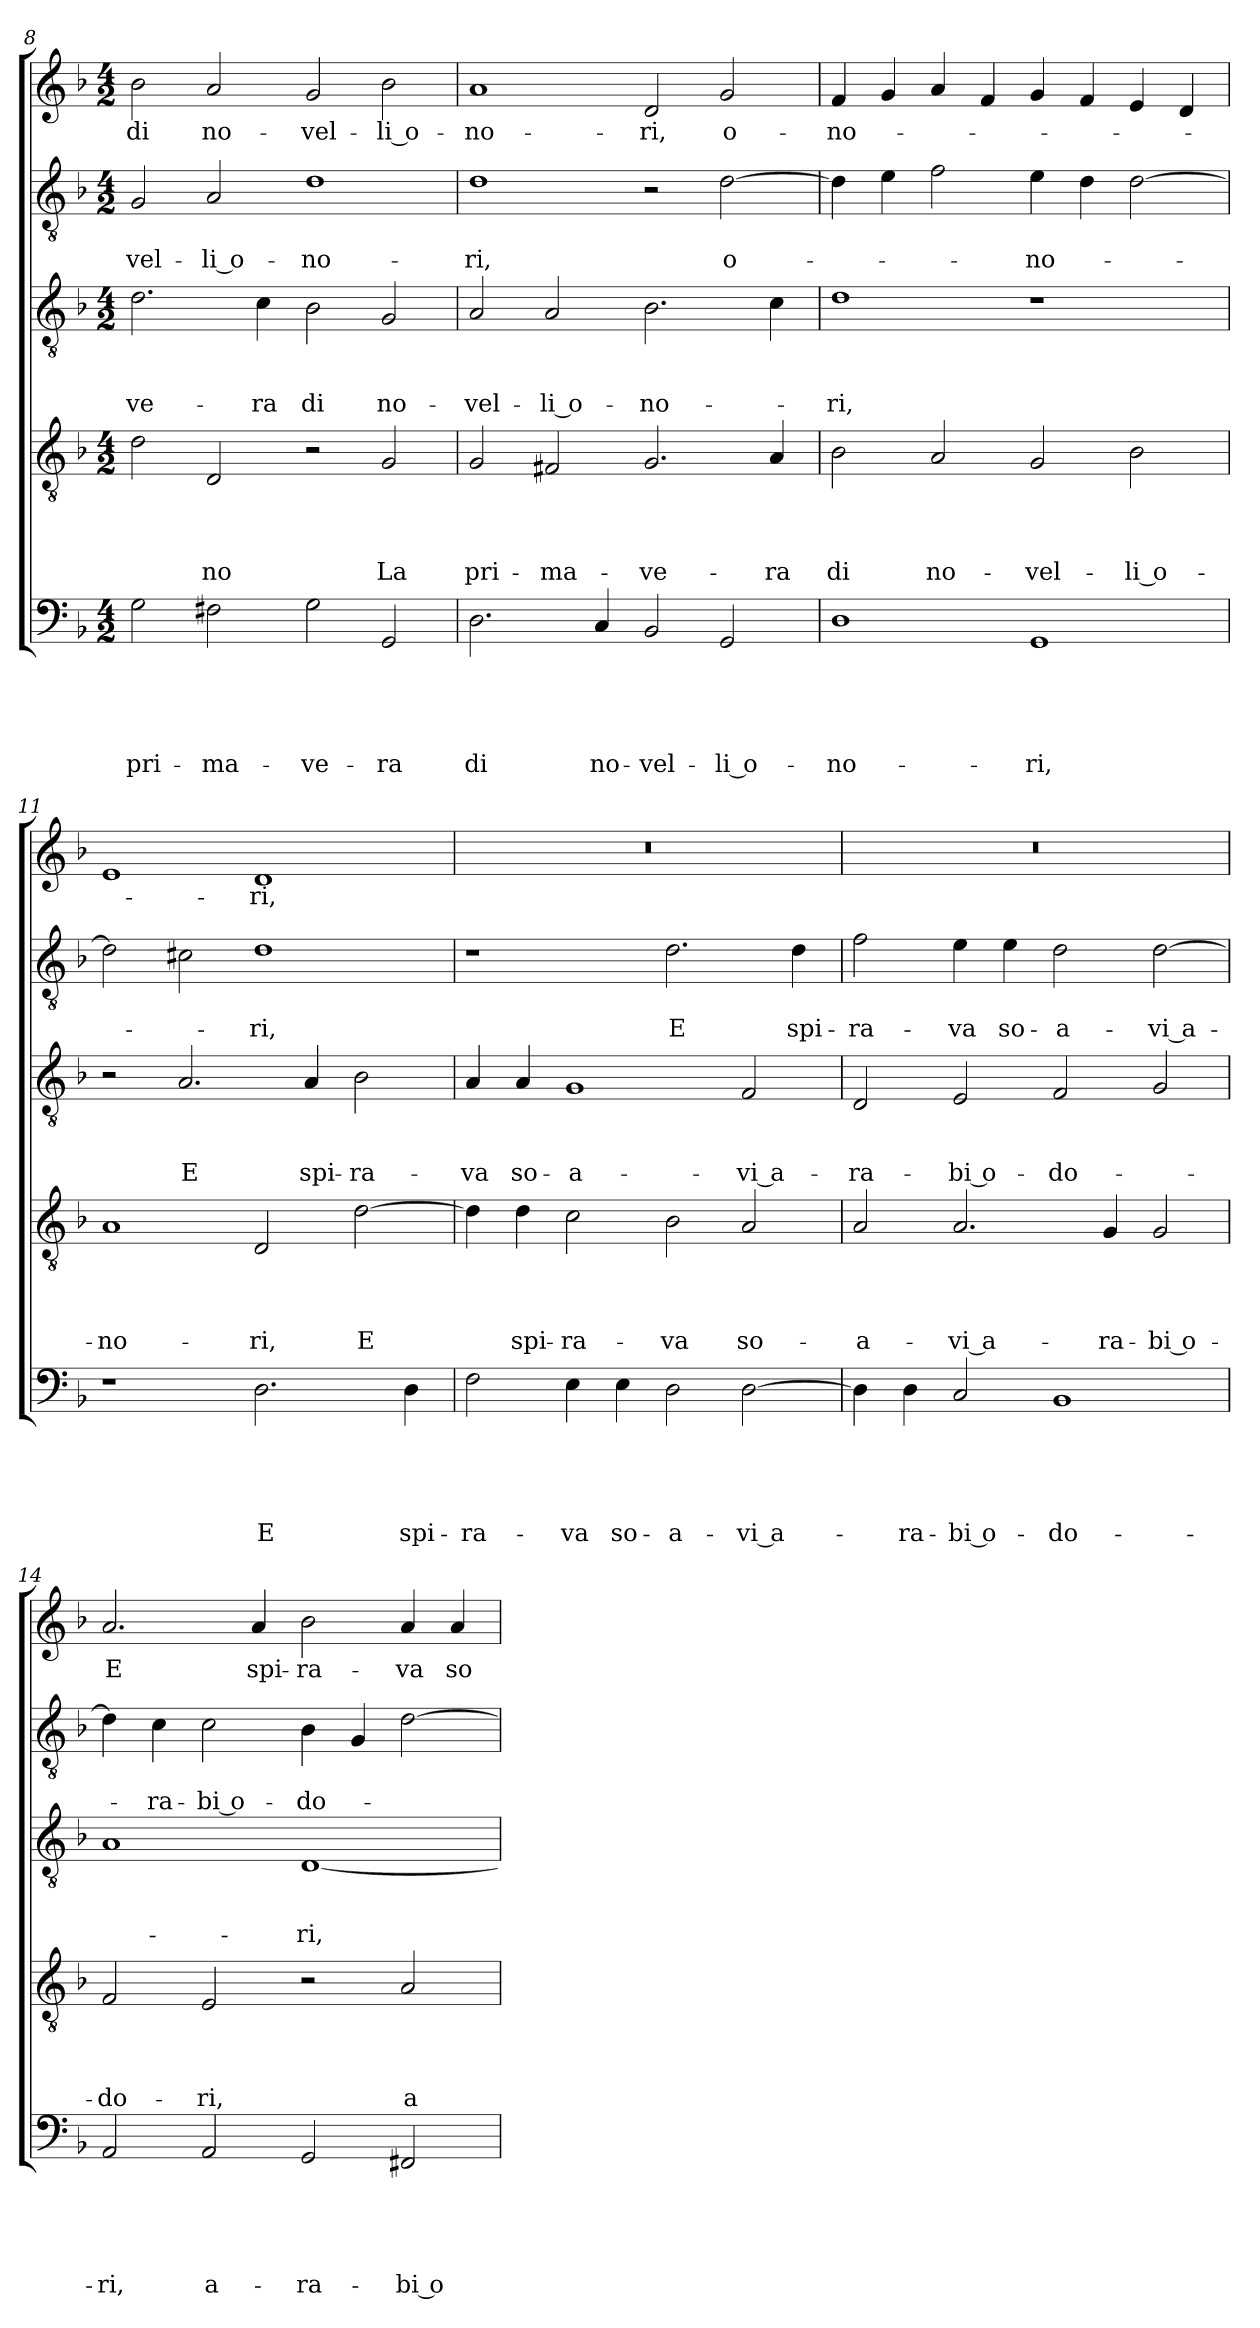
**kern	**text	**text	**text	**text	**text	**kern	**text	**text	**text	**text	**kern	**text	**text	**text	**kern	**text	**text	**kern	**text
*part5	*part5	*part5	*part5	*part5	*part5	*part4	*part4	*part4	*part4	*part4	*part3	*part3	*part3	*part3	*part2	*part2	*part2	*part1	*part1
*staff5	*staff5	*staff5	*staff5	*staff5	*staff5	*staff4	*staff4	*staff4	*staff4	*staff4	*staff3	*staff3	*staff3	*staff3	*staff2	*staff2	*staff2	*staff1	*staff1
*clefF4	*	*	*	*	*	*clefGv2	*	*	*	*	*clefGv2	*	*	*	*clefGv2	*	*	*clefG2	*
*k[b-]	*	*	*	*	*	*k[b-]	*	*	*	*	*k[b-]	*	*	*	*k[b-]	*	*	*k[b-]	*
*d:	*	*	*	*	*	*d:	*	*	*	*	*d:	*	*	*	*d:	*	*	*d:	*
*M4/2	*	*	*	*	*	*M4/2	*	*	*	*	*M4/2	*	*	*	*M4/2	*	*	*M4/2	*
=8	=8	=8	=8	=8	=8	=8	=8	=8	=8	=8	=8	=8	=8	=8	=8	=8	=8	=8	=8
!	!	!	!	!	!LO:LY:b	!	!	!	!	!	!	!	!	!LO:LY:b	!	!	!LO:LY:b	!	!LO:LY:b
2G\	.	.	.	.	pri-	2d\	.	.	.	.	2.d\	.	.	-ve-	2G/	.	-vel-	2b-\	di
!	!	!	!	!	!LO:LY:b	!	!	!	!	!LO:LY:b	!	!	!	!	!	!	!LO:LY:b	!	!LO:LY:b
2F#X\	.	.	.	.	-ma-	2D/	.	.	.	-no	.	.	.	.	2A/	.	-li o-	2a/	no-
!	!	!	!	!	!	!	!	!	!	!	!	!	!	!LO:LY:b	!	!	!	!	!
.	.	.	.	.	.	.	.	.	.	.	4c\	.	.	-ra	.	.	.	.	.
!	!	!	!	!	!LO:LY:b	!	!	!	!	!	!	!	!	!LO:LY:b	!	!	!LO:LY:b	!	!LO:LY:b
2G\	.	.	.	.	-ve-	2r	.	.	.	.	2B-\	.	.	di	1d	.	-no-	2g/	-vel-
!	!	!	!	!	!LO:LY:b	!	!	!	!	!LO:LY:b	!	!	!	!LO:LY:b	!	!	!	!	!LO:LY:b
2GG/	.	.	.	.	-ra	2G/	.	.	.	La	2G/	.	.	no-	.	.	.	2b-\	-li o-
=9	=9	=9	=9	=9	=9	=9	=9	=9	=9	=9	=9	=9	=9	=9	=9	=9	=9	=9	=9
!	!	!	!	!	!LO:LY:b	!	!	!	!	!LO:LY:b	!	!	!	!LO:LY:b	!	!	!LO:LY:b	!	!LO:LY:b
2.D\	.	.	.	.	di	2G/	.	.	.	pri-	2A/	.	.	-vel-	1d	.	-ri,	1a	-no-
!	!	!	!	!	!	!	!	!	!	!LO:LY:b	!	!	!	!LO:LY:b	!	!	!	!	!
.	.	.	.	.	.	2F#X/	.	.	.	-ma-	2A/	.	.	-li o-	.	.	.	.	.
!	!	!	!	!	!LO:LY:b	!	!	!	!	!	!	!	!	!	!	!	!	!	!
4C/	.	.	.	.	no-	.	.	.	.	.	.	.	.	.	.	.	.	.	.
!	!	!	!	!	!LO:LY:b	!	!	!	!	!LO:LY:b	!	!	!	!LO:LY:b	!	!	!	!	!LO:LY:b
2BB-/	.	.	.	.	-vel-	2.G/	.	.	.	-ve-	2.B-\	.	.	-no-	2r	.	.	2d/	-ri,
!	!	!	!	!	!LO:LY:b	!	!	!	!	!	!	!	!	!	!	!	!LO:LY:b	!	!LO:LY:b
2GG/	.	.	.	.	-li o-	.	.	.	.	.	.	.	.	.	[2d\	.	o-	2g/	o-
!	!	!	!	!	!	!	!	!	!	!LO:LY:b	!	!	!	!	!	!	!	!	!
.	.	.	.	.	.	4A/	.	.	.	-ra	4c\	.	.	.	.	.	.	.	.
!!LO:LB:g=z
=10	=10	=10	=10	=10	=10	=10	=10	=10	=10	=10	=10	=10	=10	=10	=10	=10	=10	=10	=10
!	!	!	!	!	!LO:LY:b	!	!	!	!	!LO:LY:b	!	!	!	!LO:LY:b	!	!	!	!	!LO:LY:b
1D	.	.	.	.	-no-	2B-\	.	.	.	di	1d	.	.	-ri,	4d\]	.	.	4f/	-no-
.	.	.	.	.	.	.	.	.	.	.	.	.	.	.	4e\	.	.	4g/	.
!	!	!	!	!	!	!	!	!	!	!LO:LY:b	!	!	!	!	!	!	!	!	!
.	.	.	.	.	.	2A/	.	.	.	no-	.	.	.	.	2f\	.	.	4a/	.
.	.	.	.	.	.	.	.	.	.	.	.	.	.	.	.	.	.	4f/	.
!	!	!	!	!	!LO:LY:b	!	!	!	!	!LO:LY:b	!	!	!	!	!	!	!LO:LY:b	!	!
1GG	.	.	.	.	-ri,	2G/	.	.	.	-vel-	1r	.	.	.	4e\	.	-no-	4g/	.
.	.	.	.	.	.	.	.	.	.	.	.	.	.	.	4d\	.	.	4f/	.
!	!	!	!	!	!	!	!	!	!	!LO:LY:b	!	!	!	!	!	!	!	!	!
.	.	.	.	.	.	2B-\	.	.	.	-li o-	.	.	.	.	[2d\	.	.	4e/	.
.	.	.	.	.	.	.	.	.	.	.	.	.	.	.	.	.	.	4d/	.
=11	=11	=11	=11	=11	=11	=11	=11	=11	=11	=11	=11	=11	=11	=11	=11	=11	=11	=11	=11
!	!	!	!	!	!	!	!	!	!	!LO:LY:b	!	!	!	!	!	!	!	!	!
1r	.	.	.	.	.	1A	.	.	.	-no-	2r	.	.	.	2d\]	.	.	1e	.
!	!	!	!	!	!	!	!	!	!	!	!	!	!	!LO:LY:b	!	!	!	!	!
.	.	.	.	.	.	.	.	.	.	.	2.A/	.	.	E	2c#X\	.	.	.	.
!	!	!	!	!	!LO:LY:b	!	!	!	!	!LO:LY:b	!	!	!	!	!	!	!LO:LY:b	!	!LO:LY:b
2.D\	.	.	.	.	E	2D/	.	.	.	-ri,	.	.	.	.	1d	.	-ri,	1d	-ri,
!	!	!	!	!	!	!	!	!	!	!	!	!	!	!LO:LY:b	!	!	!	!	!
.	.	.	.	.	.	.	.	.	.	.	4A/	.	.	spi-	.	.	.	.	.
!	!	!	!	!	!	!	!	!	!	!LO:LY:b	!	!	!	!LO:LY:b	!	!	!	!	!
.	.	.	.	.	.	[2d\	.	.	.	E	2B-\	.	.	-ra-	.	.	.	.	.
!	!	!	!	!	!LO:LY:b	!	!	!	!	!	!	!	!	!	!	!	!	!	!
4D\	.	.	.	.	spi-	.	.	.	.	.	.	.	.	.	.	.	.	.	.
=12	=12	=12	=12	=12	=12	=12	=12	=12	=12	=12	=12	=12	=12	=12	=12	=12	=12	=12	=12
!	!	!	!	!	!LO:LY:b	!	!	!	!	!	!	!	!	!LO:LY:b	!	!	!	!	!
2F\	.	.	.	.	-ra-	4d\]	.	.	.	.	4A/	.	.	-va	1r	.	.	0r	.
!	!	!	!	!	!	!	!	!	!	!LO:LY:b	!	!	!	!LO:LY:b	!	!	!	!	!
.	.	.	.	.	.	4d\	.	.	.	spi-	4A/	.	.	so-	.	.	.	.	.
!	!	!	!	!	!LO:LY:b	!	!	!	!	!LO:LY:b	!	!	!	!LO:LY:b	!	!	!	!	!
4E\	.	.	.	.	-va	2c\	.	.	.	-ra-	1G	.	.	-a-	.	.	.	.	.
!	!	!	!	!	!LO:LY:b	!	!	!	!	!	!	!	!	!	!	!	!	!	!
4E\	.	.	.	.	so-	.	.	.	.	.	.	.	.	.	.	.	.	.	.
!	!	!	!	!	!LO:LY:b	!	!	!	!	!LO:LY:b	!	!	!	!	!	!	!LO:LY:b	!	!
2D\	.	.	.	.	-a-	2B-\	.	.	.	-va	.	.	.	.	2.d\	.	E	.	.
!	!	!	!	!	!LO:LY:b	!	!	!	!	!LO:LY:b	!	!	!	!LO:LY:b	!	!	!	!	!
[2D\	.	.	.	.	-vi a-	2A/	.	.	.	so-	2F/	.	.	-vi a-	.	.	.	.	.
!	!	!	!	!	!	!	!	!	!	!	!	!	!	!	!	!	!LO:LY:b	!	!
.	.	.	.	.	.	.	.	.	.	.	.	.	.	.	4d\	.	spi-	.	.
=13	=13	=13	=13	=13	=13	=13	=13	=13	=13	=13	=13	=13	=13	=13	=13	=13	=13	=13	=13
!	!	!	!	!	!	!	!	!	!	!LO:LY:b	!	!	!	!LO:LY:b	!	!	!LO:LY:b	!	!
4D\]	.	.	.	.	.	2A/	.	.	.	-a-	2D/	.	.	-ra-	2f\	.	-ra-	0r	.
!	!	!	!	!	!LO:LY:b	!	!	!	!	!	!	!	!	!	!	!	!	!	!
4D\	.	.	.	.	-ra-	.	.	.	.	.	.	.	.	.	.	.	.	.	.
!	!	!	!	!	!LO:LY:b	!	!	!	!	!LO:LY:b	!	!	!	!LO:LY:b	!	!	!LO:LY:b	!	!
2C/	.	.	.	.	-bi o-	2.A/	.	.	.	-vi a-	2E/	.	.	-bi o-	4e\	.	-va	.	.
!	!	!	!	!	!	!	!	!	!	!	!	!	!	!	!	!	!LO:LY:b	!	!
.	.	.	.	.	.	.	.	.	.	.	.	.	.	.	4e\	.	so-	.	.
!	!	!	!	!	!LO:LY:b	!	!	!	!	!	!	!	!	!LO:LY:b	!	!	!LO:LY:b	!	!
1BB-	.	.	.	.	-do-	.	.	.	.	.	2F/	.	.	-do-	2d\	.	-a-	.	.
!	!	!	!	!	!	!	!	!	!	!LO:LY:b	!	!	!	!	!	!	!	!	!
.	.	.	.	.	.	4G/	.	.	.	-ra-	.	.	.	.	.	.	.	.	.
!	!	!	!	!	!	!	!	!	!	!LO:LY:b	!	!	!	!	!	!	!LO:LY:b	!	!
.	.	.	.	.	.	2G/	.	.	.	-bi o-	2G/	.	.	.	[2d\	.	-vi a-	.	.
=14	=14	=14	=14	=14	=14	=14	=14	=14	=14	=14	=14	=14	=14	=14	=14	=14	=14	=14	=14
!	!	!	!	!	!LO:LY:b	!	!	!	!	!LO:LY:b	!	!	!	!	!	!	!	!	!LO:LY:b
2AA/	.	.	.	.	-ri,	2F/	.	.	.	-do-	1A	.	.	.	4d\]	.	.	2.a/	E
!	!	!	!	!	!	!	!	!	!	!	!	!	!	!	!	!	!LO:LY:b	!	!
.	.	.	.	.	.	.	.	.	.	.	.	.	.	.	4c\	.	-ra-	.	.
!	!	!	!	!	!LO:LY:b	!	!	!	!	!LO:LY:b	!	!	!	!	!	!	!LO:LY:b	!	!
2AA/	.	.	.	.	a-	2E/	.	.	.	-ri,	.	.	.	.	2c\	.	-bi o-	.	.
!	!	!	!	!	!	!	!	!	!	!	!	!	!	!	!	!	!	!	!LO:LY:b
.	.	.	.	.	.	.	.	.	.	.	.	.	.	.	.	.	.	4a/	spi-
!	!	!	!	!	!LO:LY:b	!	!	!	!	!	!	!	!	!LO:LY:b	!	!	!LO:LY:b	!	!LO:LY:b
2GG/	.	.	.	.	-ra-	2r	.	.	.	.	[1D	.	.	-ri,	4B-\	.	-do-	2b-\	-ra-
.	.	.	.	.	.	.	.	.	.	.	.	.	.	.	4G/	.	.	.	.
!	!	!	!	!	!LO:LY:b	!	!	!	!	!LO:LY:b	!	!	!	!	!	!	!	!	!LO:LY:b
2FF#X/	.	.	.	.	-bi o-	2A/	.	.	.	a-	.	.	.	.	[2d\	.	.	4a/	-va
!	!	!	!	!	!	!	!	!	!	!	!	!	!	!	!	!	!	!	!LO:LY:b
.	.	.	.	.	.	.	.	.	.	.	.	.	.	.	.	.	.	4a/	so-
=	=	=	=	=	=	=	=	=	=	=	=	=	=	=	=	=	=	=	=
*-	*-	*-	*-	*-	*-	*-	*-	*-	*-	*-	*-	*-	*-	*-	*-	*-	*-	*-	*-
